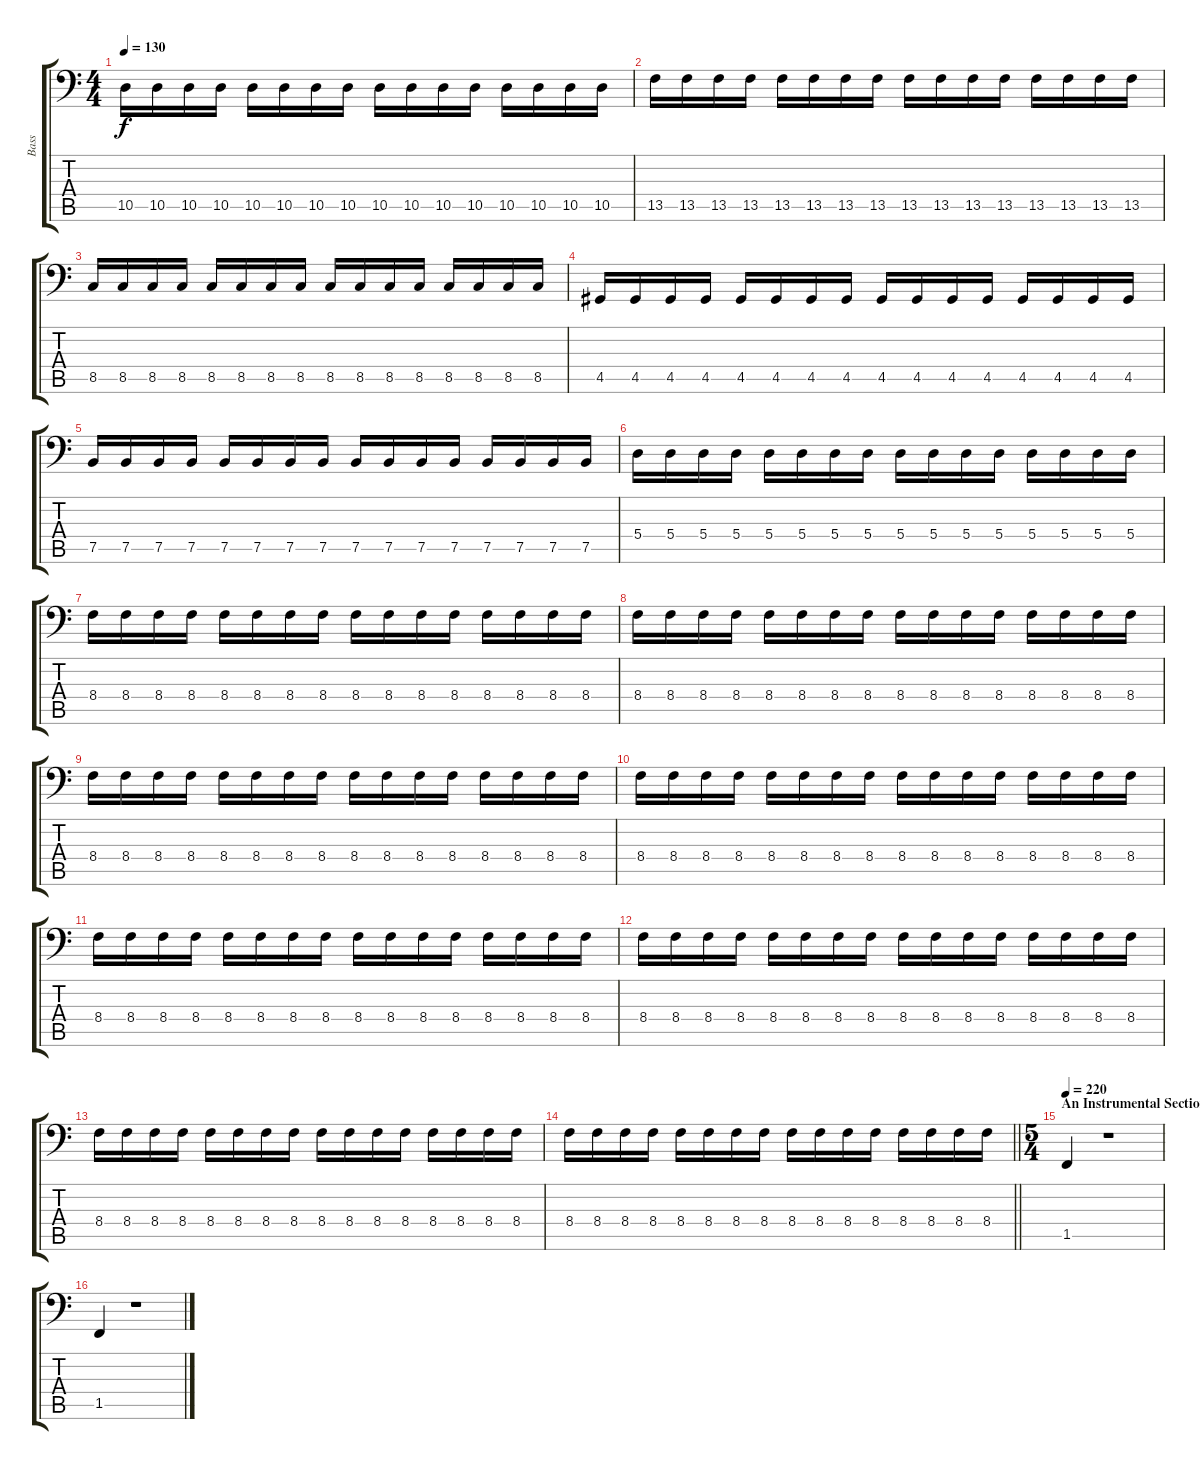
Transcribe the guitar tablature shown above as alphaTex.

\track ("Bass" "Bass") {instrument electricbassfinger}
\staff {score tabs}
\tuning (C3 G2 D2 A1 E1 B0) {hide}
\ts (4 4)
\tempo 130
\clef f4
\ks c
10.5.16{dy f} 10.5.16 10.5.16 10.5.16 10.5.16 10.5.16 10.5.16 10.5.16 10.5.16 10.5.16 10.5.16 10.5.16 10.5.16 10.5.16 10.5.16 10.5.16 |
13.5.16 13.5.16 13.5.16 13.5.16 13.5.16 13.5.16 13.5.16 13.5.16 13.5.16 13.5.16 13.5.16 13.5.16 13.5.16 13.5.16 13.5.16 13.5.16 |
8.5.16 8.5.16 8.5.16 8.5.16 8.5.16 8.5.16 8.5.16 8.5.16 8.5.16 8.5.16 8.5.16 8.5.16 8.5.16 8.5.16 8.5.16 8.5.16 |
4.5.16 4.5.16 4.5.16 4.5.16 4.5.16 4.5.16 4.5.16 4.5.16 4.5.16 4.5.16 4.5.16 4.5.16 4.5.16 4.5.16 4.5.16 4.5.16 |
7.5.16 7.5.16 7.5.16 7.5.16 7.5.16 7.5.16 7.5.16 7.5.16 7.5.16 7.5.16 7.5.16 7.5.16 7.5.16 7.5.16 7.5.16 7.5.16 |
5.4.16 5.4.16 5.4.16 5.4.16 5.4.16 5.4.16 5.4.16 5.4.16 5.4.16 5.4.16 5.4.16 5.4.16 5.4.16 5.4.16 5.4.16 5.4.16 |
8.4.16 8.4.16 8.4.16 8.4.16 8.4.16 8.4.16 8.4.16 8.4.16 8.4.16 8.4.16 8.4.16 8.4.16 8.4.16 8.4.16 8.4.16 8.4.16 |
8.4.16 8.4.16 8.4.16 8.4.16 8.4.16 8.4.16 8.4.16 8.4.16 8.4.16 8.4.16 8.4.16 8.4.16 8.4.16 8.4.16 8.4.16 8.4.16 |
8.4.16 8.4.16 8.4.16 8.4.16 8.4.16 8.4.16 8.4.16 8.4.16 8.4.16 8.4.16 8.4.16 8.4.16 8.4.16 8.4.16 8.4.16 8.4.16 |
8.4.16 8.4.16 8.4.16 8.4.16 8.4.16 8.4.16 8.4.16 8.4.16 8.4.16 8.4.16 8.4.16 8.4.16 8.4.16 8.4.16 8.4.16 8.4.16 |
8.4.16 8.4.16 8.4.16 8.4.16 8.4.16 8.4.16 8.4.16 8.4.16 8.4.16 8.4.16 8.4.16 8.4.16 8.4.16 8.4.16 8.4.16 8.4.16 |
8.4.16 8.4.16 8.4.16 8.4.16 8.4.16 8.4.16 8.4.16 8.4.16 8.4.16 8.4.16 8.4.16 8.4.16 8.4.16 8.4.16 8.4.16 8.4.16 |
8.4.16 8.4.16 8.4.16 8.4.16 8.4.16 8.4.16 8.4.16 8.4.16 8.4.16 8.4.16 8.4.16 8.4.16 8.4.16 8.4.16 8.4.16 8.4.16 |
\barLineRight lightlight
8.4.16 8.4.16 8.4.16 8.4.16 8.4.16 8.4.16 8.4.16 8.4.16 8.4.16 8.4.16 8.4.16 8.4.16 8.4.16 8.4.16 8.4.16 8.4.16 |
\ts (5 4)
\section ("" "An Instrumental Section")
\tempo 220
1.5.4 r.1 |
1.5.4 r.1
